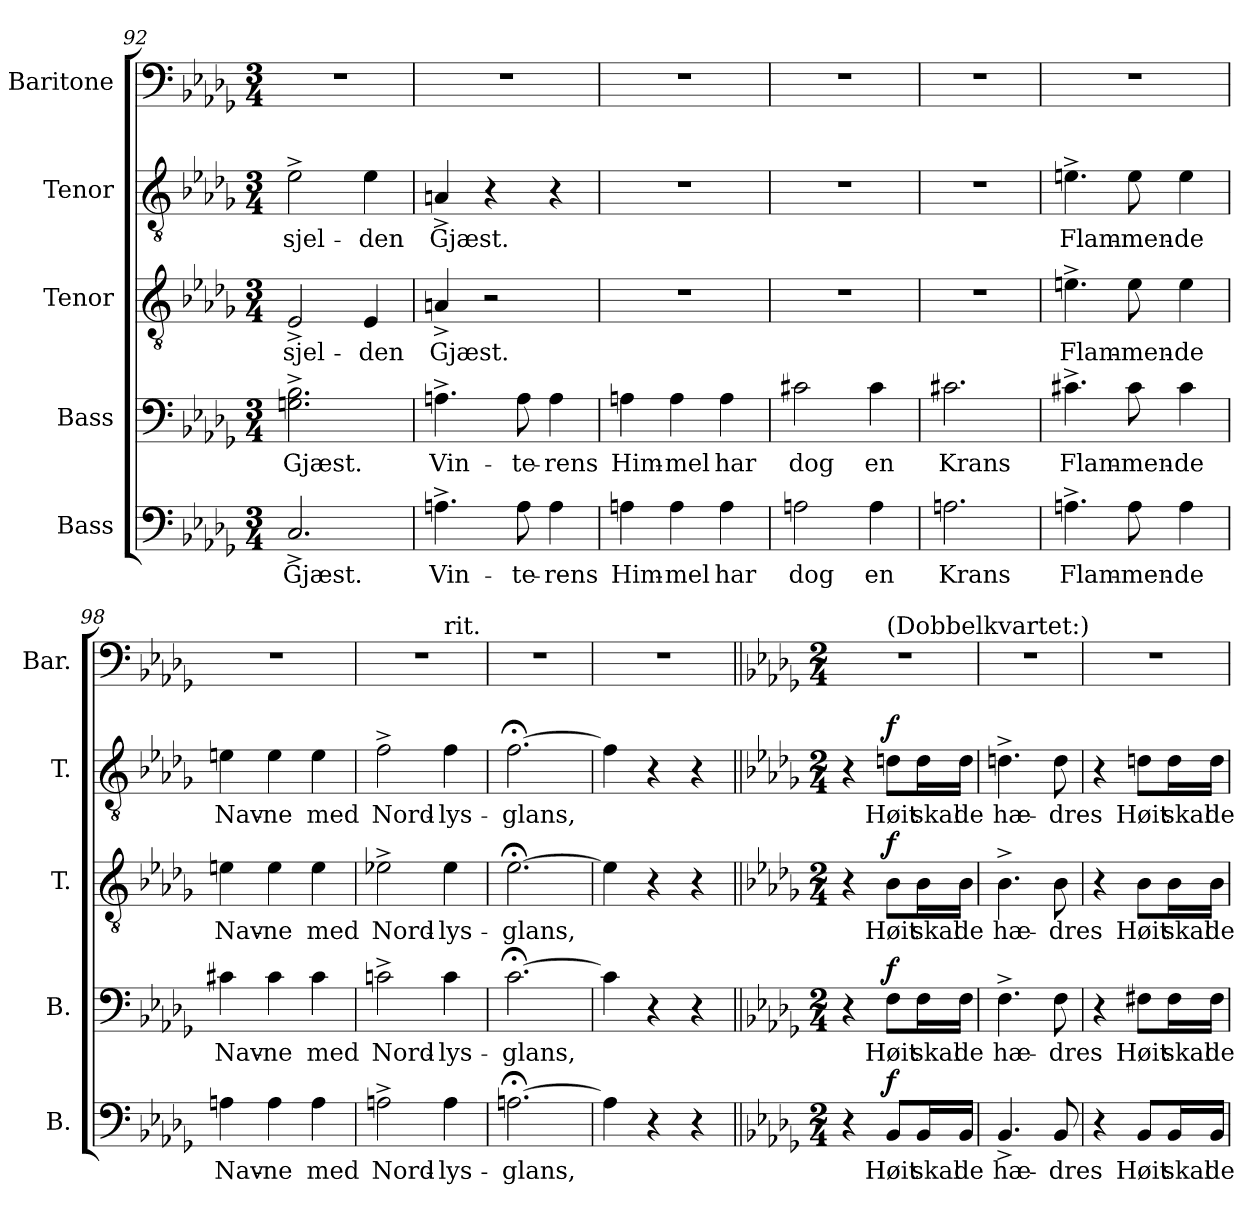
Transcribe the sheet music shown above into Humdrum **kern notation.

**kern	**text	**dynam	**kern	**text	**dynam	**kern	**text	**dynam	**kern	**text	**dynam	**kern
*part5	*part5	*part5	*part4	*part4	*part4	*part3	*part3	*part3	*part2	*part2	*part2	*part1
*staff5	*staff5	*staff5	*staff4	*staff4	*staff4	*staff3	*staff3	*staff3	*staff2	*staff2	*staff2	*staff1
*I"Bass	*	*	*I"Bass	*	*	*I"Tenor	*	*	*I"Tenor	*	*	*I"Baritone
*I'B.	*	*	*I'B.	*	*	*I'T.	*	*	*I'T.	*	*	*I'Bar.
*clefF4	*	*	*clefF4	*	*	*clefGv2	*	*	*clefGv2	*	*	*clefF4
*k[b-e-a-d-g-]	*	*	*k[b-e-a-d-g-]	*	*	*k[b-e-a-d-g-]	*	*	*k[b-e-a-d-g-]	*	*	*k[b-e-a-d-g-]
*M3/4	*	*	*M3/4	*	*	*M3/4	*	*	*M3/4	*	*	*M3/4
=92	=92	=92	=92	=92	=92	=92	=92	=92	=92	=92	=92	=92
!	!LO:LY:b	!	!	!LO:LY:b	!	!	!LO:LY:b	!	!	!LO:LY:b	!	!
2.C^/	Gjæst.	.	2.Gn\^ 2.B-\^	Gjæst.	.	2E-^/	sjel-	.	2e-^\	sjel-	.	2.r
!	!	!	!	!	!	!	!LO:LY:b	!	!	!LO:LY:b	!	!
.	.	.	.	.	.	4E-/	-den	.	4e-\	-den	.	.
=93	=93	=93	=93	=93	=93	=93	=93	=93	=93	=93	=93	=93
!	!LO:LY:b	!	!	!LO:LY:b	!	!	!LO:LY:b	!	!	!LO:LY:b	!	!
4.An^\	Vin-	.	4.An^\	Vin-	.	4An^/	Gjæst.	.	4An^/	Gjæst.	.	2.r
.	.	.	.	.	.	2r	.	.	4r	.	.	.
!	!LO:LY:b	!	!	!LO:LY:b	!	!	!	!	!	!	!	!
8A\	-te-	.	8A\	-te-	.	.	.	.	.	.	.	.
!	!LO:LY:b	!	!	!LO:LY:b	!	!	!	!	!	!	!	!
4A\	-rens	.	4A\	-rens	.	.	.	.	4r	.	.	.
=94	=94	=94	=94	=94	=94	=94	=94	=94	=94	=94	=94	=94
!	!LO:LY:b	!	!	!LO:LY:b	!	!	!	!	!	!	!	!
4An\	Him-	.	4An\	Him-	.	2.r	.	.	2.r	.	.	2.r
!	!LO:LY:b	!	!	!LO:LY:b	!	!	!	!	!	!	!	!
4A\	-mel	.	4A\	-mel	.	.	.	.	.	.	.	.
!	!LO:LY:b	!	!	!LO:LY:b	!	!	!	!	!	!	!	!
4A\	har	.	4A\	har	.	.	.	.	.	.	.	.
=95	=95	=95	=95	=95	=95	=95	=95	=95	=95	=95	=95	=95
!	!LO:LY:b	!	!	!LO:LY:b	!	!	!	!	!	!	!	!
2An\	dog	.	2c#X\	dog	.	2.r	.	.	2.r	.	.	2.r
!	!LO:LY:b	!	!	!LO:LY:b	!	!	!	!	!	!	!	!
4A\	en	.	4c#\	en	.	.	.	.	.	.	.	.
=96	=96	=96	=96	=96	=96	=96	=96	=96	=96	=96	=96	=96
!	!LO:LY:b	!	!	!LO:LY:b	!	!	!	!	!	!	!	!
2.An\	Krans	.	2.c#X\	Krans	.	2.r	.	.	2.r	.	.	2.r
=97	=97	=97	=97	=97	=97	=97	=97	=97	=97	=97	=97	=97
!	!LO:LY:b	!	!	!LO:LY:b	!	!	!LO:LY:b	!	!	!LO:LY:b	!	!
4.An^\	Flam-	.	4.c#X^\	Flam-	.	4.en^\	Flam-	.	4.en^\	Flam-	.	2.r
!	!LO:LY:b	!	!	!LO:LY:b	!	!	!LO:LY:b	!	!	!LO:LY:b	!	!
8A\	-men-	.	8c#\	-men-	.	8e\	-men-	.	8e\	-men-	.	.
!	!LO:LY:b	!	!	!LO:LY:b	!	!	!LO:LY:b	!	!	!LO:LY:b	!	!
4A\	-de	.	4c#\	-de	.	4e\	-de	.	4e\	-de	.	.
=98	=98	=98	=98	=98	=98	=98	=98	=98	=98	=98	=98	=98
!	!LO:LY:b	!	!	!LO:LY:b	!	!	!LO:LY:b	!	!	!LO:LY:b	!	!
4An\	Nav-	.	4c#X\	Nav-	.	4en\	Nav-	.	4en\	Nav-	.	2.r
!	!LO:LY:b	!	!	!LO:LY:b	!	!	!LO:LY:b	!	!	!LO:LY:b	!	!
4A\	-ne	.	4c#\	-ne	.	4e\	-ne	.	4e\	-ne	.	.
!	!LO:LY:b	!	!	!LO:LY:b	!	!	!LO:LY:b	!	!	!LO:LY:b	!	!
4A\	med	.	4c#\	med	.	4e\	med	.	4e\	med	.	.
!!LO:LB:g=z
=99	=99	=99	=99	=99	=99	=99	=99	=99	=99	=99	=99	=99
!	!LO:LY:b	!	!	!LO:LY:b	!	!	!LO:LY:b	!	!	!LO:LY:b	!	!
*	*	*	*	*	*	*	*	*	*	*	*	*^
2An^\	Nord-	.	2cn^\	Nord-	.	2e-X^\	Nord-	.	2f^\	Nord-	.	2.r	2ryy
!	!	!	!	!	!	!	!	!	!	!	!	!	!LO:TX:t=rit.
!	!LO:LY:b	!	!	!LO:LY:b	!	!	!LO:LY:b	!	!	!LO:LY:b	!	!	!
4A\	-lys-	.	4c\	-lys-	.	4e-\	-lys-	.	4f\	-lys-	.	.	4ryy
=100	=100	=100	=100	=100	=100	=100	=100	=100	=100	=100	=100	=100	=100
!	!LO:LY:b	!	!	!LO:LY:b	!	!	!LO:LY:b	!	!	!LO:LY:b	!	!	!
*	*	*	*	*	*	*	*	*	*	*	*	*v	*v
[2.An;<\	-glans,	.	[2.c;<\	-glans,	.	[2.e-;<\	-glans,	.	[2.f;<\	-glans,	.	2.r
=101	=101	=101	=101	=101	=101	=101	=101	=101	=101	=101	=101	=101
4A\]	.	.	4c\]	.	.	4e-\]	.	.	4f\]	.	.	2.r
4r	.	.	4r	.	.	4r	.	.	4r	.	.	.
4r	.	.	4r	.	.	4r	.	.	4r	.	.	.
!!LO:PB:g=z
=102||	=102||	=102||	=102||	=102||	=102||	=102||	=102||	=102||	=102||	=102||	=102||	=102||
*k[b-e-a-d-g-]	*	*	*k[b-e-a-d-g-]	*	*	*k[b-e-a-d-g-]	*	*	*k[b-e-a-d-g-]	*	*	*
*M2/4	*	*	*M2/4	*	*	*M2/4	*	*	*M2/4	*	*	*M2/4
!	!	!	!	!	!	!	!	!	!	!	!	!LO:TX:a:B:t=Andantino
*	*	*	*	*	*	*	*	*	*	*	*	*^
4r	.	.	4r	.	.	4r	.	.	4r	.	.	2r	4ryy
!	!	!	!	!	!	!	!	!	!	!	!	!	!LO:TX:a:t=(Dobbelkvartet&colon;)
!	!LO:LY:b	!LO:DY:a	!	!LO:LY:b	!LO:DY:a	!	!LO:LY:b	!LO:DY:a	!	!LO:LY:b	!LO:DY:a	!	!
8BB-/L	Høit	f	8F\L	Høit	f	8B-\L	Høit	f	8dn\L	Høit	f	.	4ryy
!	!LO:LY:b	!	!	!LO:LY:b	!	!	!LO:LY:b	!	!	!LO:LY:b	!	!	!
16BB-/L	skal	.	16F\L	skal	.	16B-\L	skal	.	16d\L	skal	.	.	.
!	!LO:LY:b	!	!	!LO:LY:b	!	!	!LO:LY:b	!	!	!LO:LY:b	!	!	!
16BB-/JJ	de	.	16F\JJ	de	.	16B-\JJ	de	.	16d\JJ	de	.	.	.
=103	=103	=103	=103	=103	=103	=103	=103	=103	=103	=103	=103	=103	=103
!	!LO:LY:b	!	!	!LO:LY:b	!	!	!LO:LY:b	!	!	!LO:LY:b	!	!	!
*	*	*	*	*	*	*	*	*	*	*	*	*v	*v
4.BB-^/	hæ-	.	4.F^\	hæ-	.	4.B-^\	hæ-	.	4.dn^\	hæ-	.	2r
!	!LO:LY:b	!	!	!LO:LY:b	!	!	!LO:LY:b	!	!	!LO:LY:b	!	!
8BB-/	-dres	.	8F\	-dres	.	8B-\	-dres	.	8d\	-dres	.	.
=104	=104	=104	=104	=104	=104	=104	=104	=104	=104	=104	=104	=104
4r	.	.	4r	.	.	4r	.	.	4r	.	.	2r
!	!LO:LY:b	!LO:DY:a	!	!LO:LY:b	!	!	!LO:LY:b	!	!	!LO:LY:b	!	!
!	!	!LO:DY:n=1:a	!	!	!LO:DY:a	!	!	!	!	!	!	!
!	!	!	!	!	!LO:DY:n=1:a	!	!	!LO:DY:a	!	!	!	!
!	!	!	!	!	!	!	!	!LO:DY:n=1:a	!	!	!LO:DY:a	!
!	!	!	!	!	!	!	!	!	!	!	!LO:DY:n=1:a	!
8BB-/L	Høit	other-dynamics f	8F#X\L	Høit	other-dynamics f	8B-\L	Høit	other-dynamics f	8dn\L	Høit	other-dynamics f	.
!	!LO:LY:b	!	!	!LO:LY:b	!	!	!LO:LY:b	!	!	!LO:LY:b	!	!
16BB-/L	skal	.	16F#\L	skal	.	16B-\L	skal	.	16d\L	skal	.	.
!	!LO:LY:b	!	!	!LO:LY:b	!	!	!LO:LY:b	!	!	!LO:LY:b	!	!
16BB-/JJ	de	.	16F#\JJ	de	.	16B-\JJ	de	.	16d\JJ	de	.	.
=	=	=	=	=	=	=	=	=	=	=	=	=
*-	*-	*-	*-	*-	*-	*-	*-	*-	*-	*-	*-	*-
